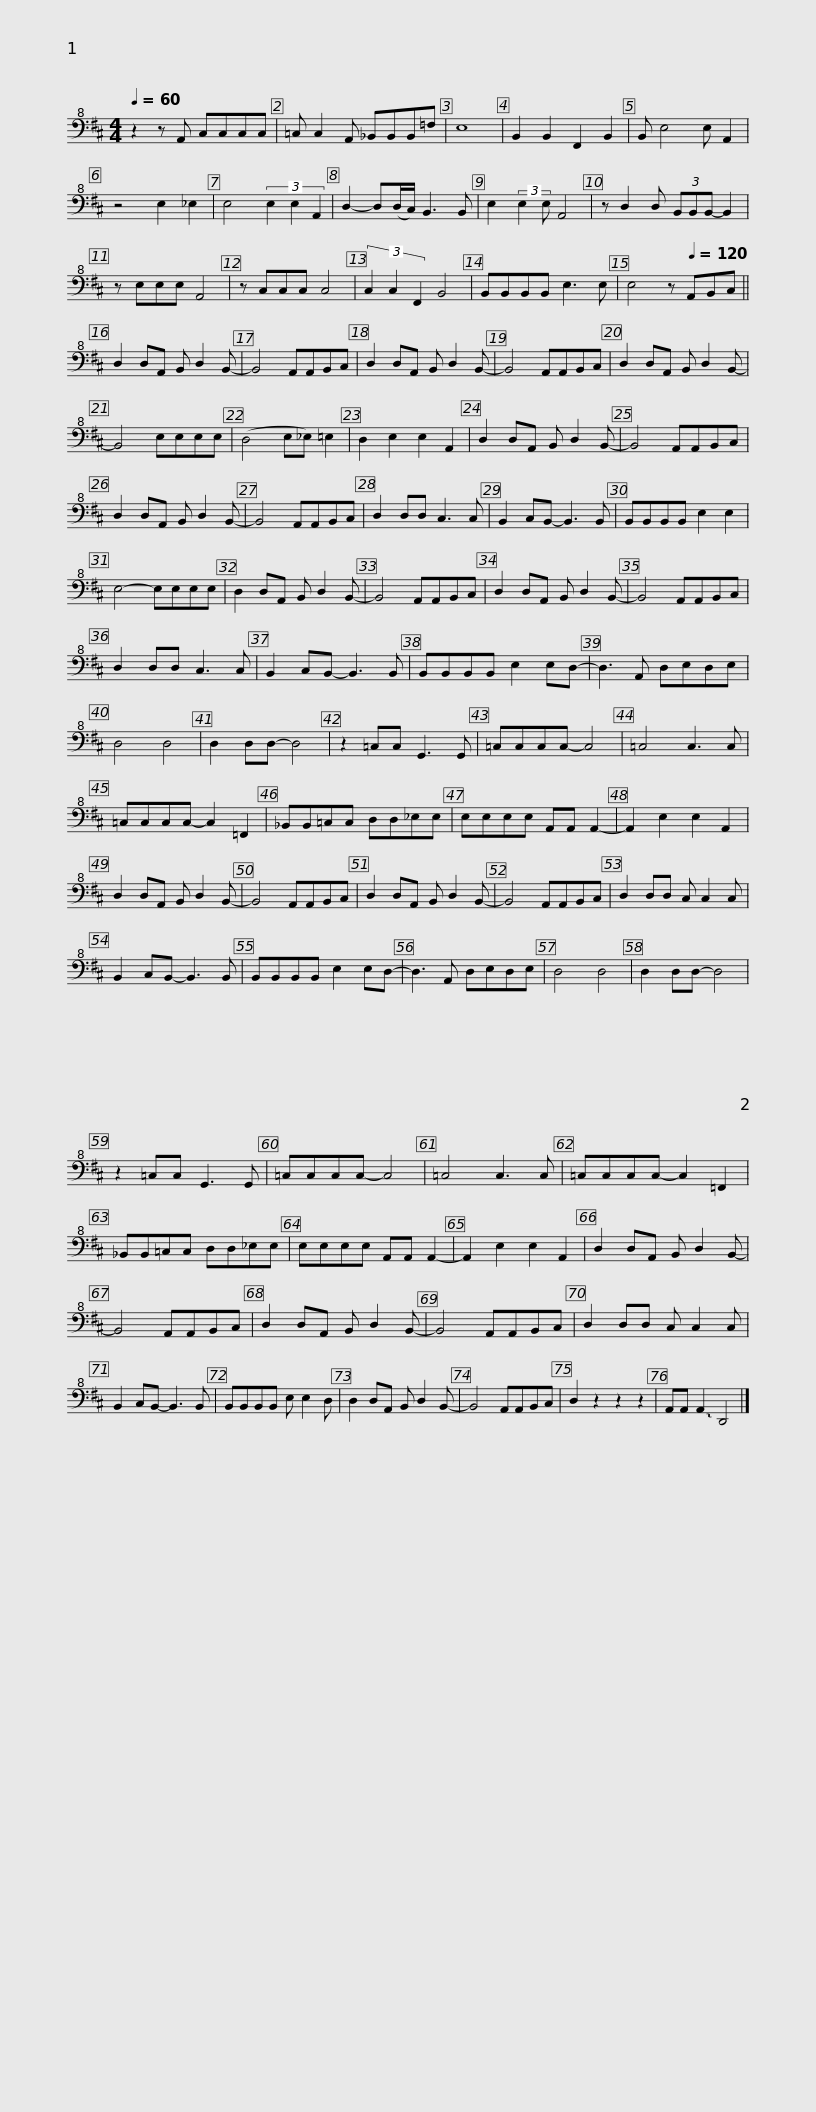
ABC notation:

X:1
L:1/8
Q:1/4=60
M:4/4
I:linebreak $
K:D
V:1 bass+8
V:1
 z2 z A,, C,C,C,C, | =C, C,2 A,, _B,,B,,B,,=F, | E,8 | B,,2 B,,2 F,,2 B,,2 | B,, E,4 E, A,,2 | %5
 z4 E,2 _E,2 | E,4 (3E,2 E,2 A,,2 | D,2- D,(D,/C,/) B,,3 B,, |$ E,2 (3:2:2E,2 E, A,,4 | z D,2 D, (3B,,B,,B,,- B,,2 | %10
 z E,E,E, A,,4 | z C,C,C, C,4 | (3C,2 C,2 F,,2 B,,4 | B,,B,,B,,B,, E,3 E, | E,4 z[Q:1/4=120] A,,B,,C, || %15
 D,2 D,A,, B,, D,2 B,,- |$ B,,4 A,,A,,B,,C, | D,2 D,A,, B,, D,2 B,,- | B,,4 A,,A,,B,,C, | D,2 D,A,, B,, D,2 B,,- | %20
 B,,4 E,E,E,E, | (D,4 E,_E,) =E,2 | D,2 E,2 E,2 A,,2 |$ D,2 D,A,, B,, D,2 B,,- | B,,4 A,,A,,B,,C, | %25
 D,2 D,A,, B,, D,2 B,,- | B,,4 A,,A,,B,,C, | D,2 D,D, C,3 C, | B,,2 C,B,,- B,,3 B,, | B,,B,,B,,B,, E,2 E,2 |$ %30
 E,4- E,E,E,E, | D,2 D,A,, B,, D,2 B,,- | B,,4 A,,A,,B,,C, | D,2 D,A,, B,, D,2 B,,- | B,,4 A,,A,,B,,C, | %35
 D,2 D,D, C,3 C, | B,,2 C,B,,- B,,3 B,, |$ B,,B,,B,,B,, E,2 E,D,- | D,3 A,, D,E,D,E, | D,4 D,4 | %40
 D,2 D,D,- D,4 | z2 =C,C, G,,3 G,, | =C,C,C,C,- C,4 | =C,4 C,3 C, | =C,C,C,C,- C,2 =F,,2 |$ %45
 _B,,B,,=C,C, D,D,_E,E, | E,E,E,E, A,,A,, A,,2- | A,,2 E,2 E,2 A,,2 | D,2 D,A,, B,, D,2 B,,- | B,,4 A,,A,,B,,C, | %50
 D,2 D,A,, B,, D,2 B,,- | B,,4 A,,A,,B,,C, |$ D,2 D,D, C, C,2 C, | B,,2 C,B,,- B,,3 B,, | B,,B,,B,,B,, E,2 E,D,- | %55
 D,3 A,, D,E,D,E, | D,4 D,4 | D,2 D,D,- D,4 | z2 =C,C, G,,3 G,, | =C,C,C,C,- C,4 |$ %60
 =C,4 C,3 C, | =C,C,C,C,- C,2 =F,,2 | _B,,B,,=C,C, D,D,_E,E, | E,E,E,E, A,,A,, A,,2- | A,,2 E,2 E,2 A,,2 | %65
 D,2 D,A,, B,, D,2 B,,- | B,,4 A,,A,,B,,C, |$ D,2 D,A,, B,, D,2 B,,- | B,,4 A,,A,,B,,C, | D,2 D,D, C, C,2 C, | %70
 B,,2 C,B,,- B,,3 B,, | B,,B,,B,,B,, E, E,2 D, | D,2 D,A,, B,, D,2 B,,- | B,,4 A,,A,,B,,C, |$ D,2 z2 z2 z2 | %75
 A,,A,, !~(!A,,2 !~)!D,,4 |] %76
